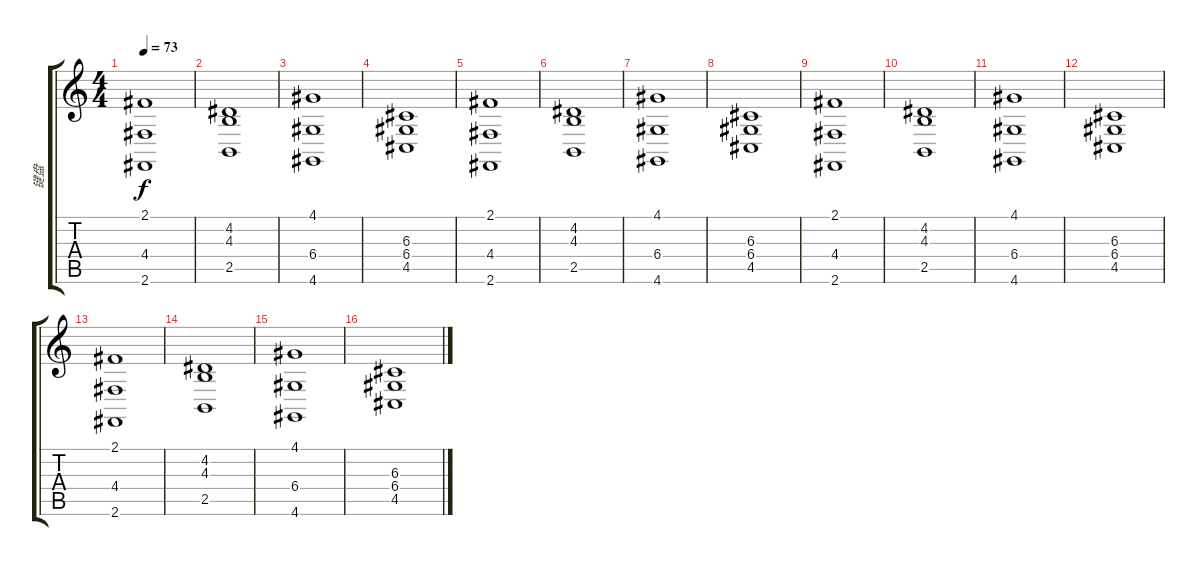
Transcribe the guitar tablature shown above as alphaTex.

\track ("键盘" "键盘") {instrument stringensemble1}
\staff {score tabs}
\tuning (E4 B3 G3 D3 A2 E2) {hide}
\ts (4 4)
\tempo 73
\clef g2
\ks c
(2.1 4.4 2.6).1{dy f} |
(4.2 4.3 2.5).1 |
(4.1 6.4 4.6).1 |
(6.3 6.4 4.5).1 |
(2.1 4.4 2.6).1 |
(4.2 4.3 2.5).1 |
(4.1 6.4 4.6).1 |
(6.3 6.4 4.5).1 |
(2.1 4.4 2.6).1 |
(4.2 4.3 2.5).1 |
(4.1 6.4 4.6).1 |
(6.3 6.4 4.5).1 |
(2.1 4.4 2.6).1 |
(4.2 4.3 2.5).1 |
(4.1 6.4 4.6).1 |
(6.3 6.4 4.5).1
